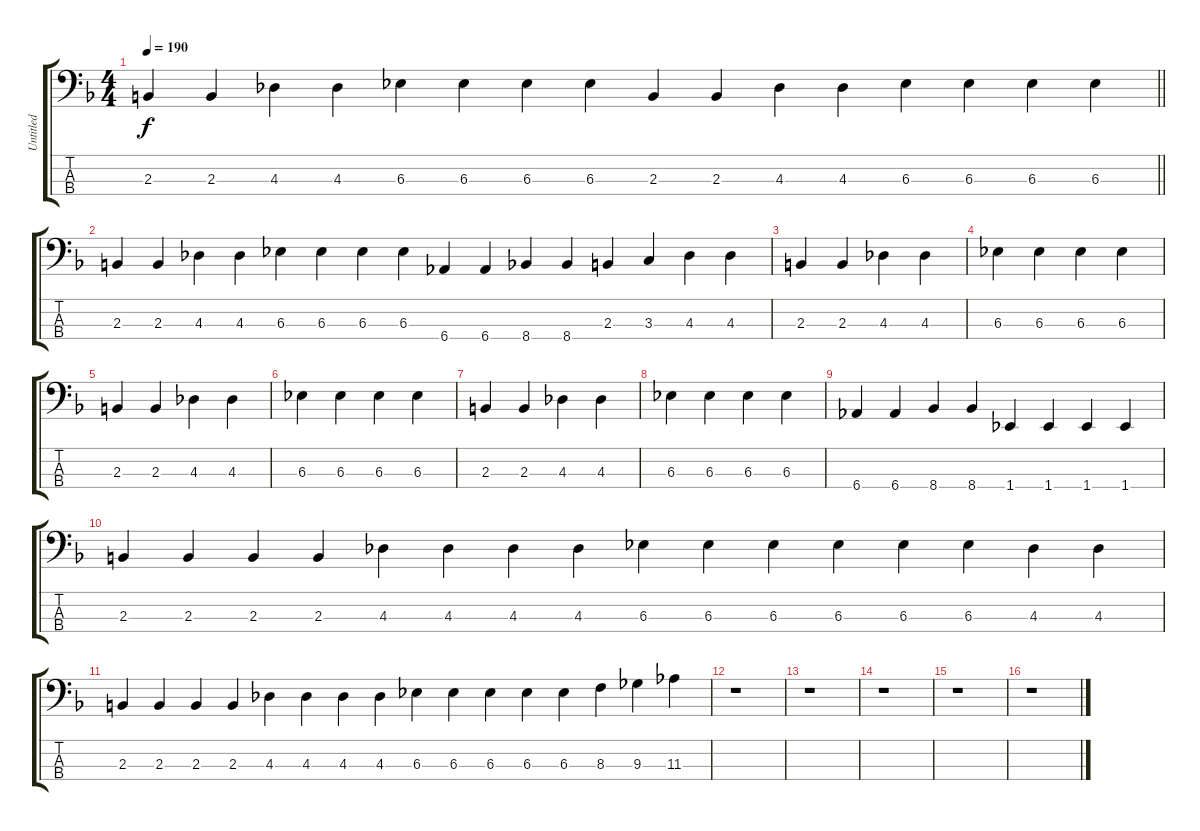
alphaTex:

\track ("Untitled" "Untitled") {instrument electricbassfinger}
\staff {score tabs}
\tuning (G2 D2 A1 D1) {hide}
\ts (4 4)
\tempo 190
\clef f4
\barLineRight lightlight
\ks f
2.3.4{dy f} 2.3.4 4.3.4 4.3.4 6.3.4 6.3.4 6.3.4 6.3.4 2.3.4 2.3.4 4.3.4 4.3.4 6.3.4 6.3.4 6.3.4 6.3.4 |
2.3.4 2.3.4 4.3.4 4.3.4 6.3.4 6.3.4 6.3.4 6.3.4 6.4.4 6.4.4 8.4.4 8.4.4 2.3.4 3.3.4 4.3.4 4.3.4 |
2.3.4 2.3.4 4.3.4 4.3.4 |
6.3.4 6.3.4 6.3.4 6.3.4 |
2.3.4 2.3.4 4.3.4 4.3.4 |
6.3.4 6.3.4 6.3.4 6.3.4 |
2.3.4 2.3.4 4.3.4 4.3.4 |
6.3.4 6.3.4 6.3.4 6.3.4 |
6.4.4 6.4.4 8.4.4 8.4.4 1.4.4 1.4.4 1.4.4 1.4.4 |
2.3.4 2.3.4 2.3.4 2.3.4 4.3.4 4.3.4 4.3.4 4.3.4 6.3.4 6.3.4 6.3.4 6.3.4 6.3.4 6.3.4 4.3.4 4.3.4 |
2.3.4 2.3.4 2.3.4 2.3.4 4.3.4 4.3.4 4.3.4 4.3.4 6.3.4 6.3.4 6.3.4 6.3.4 6.3.4 8.3.4 9.3.4 11.3.4 |
r.1 |
r.1 |
r.1 |
r.1 |
r.1
